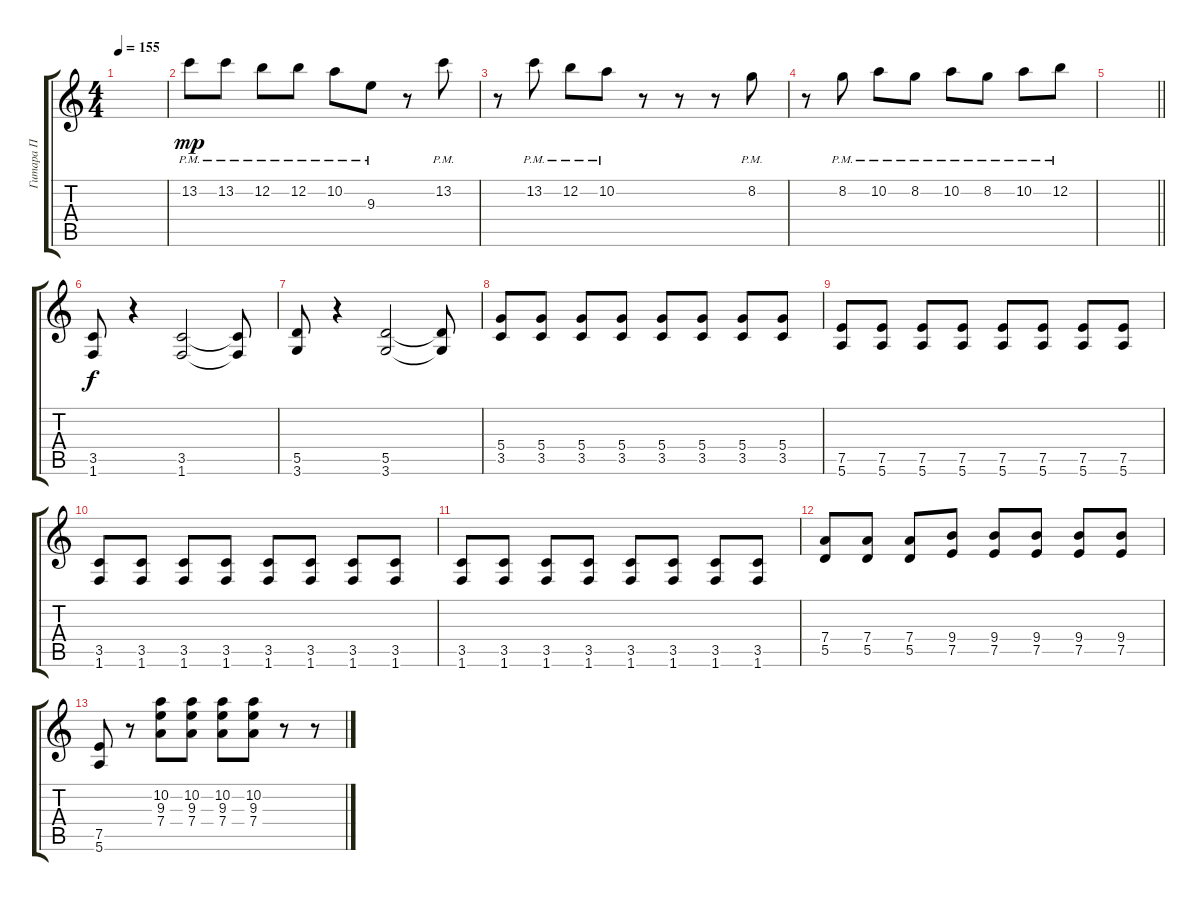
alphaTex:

\track ("Гитара П" "Гитара П") {instrument distortionguitar}
\staff {score tabs}
\tuning (E4 B3 G3 D3 A2 E2) {hide}
\ts (4 4)
\tempo 155
\clef g2
\ks c
|
13.2{pm}.8{dy mp} 13.2{pm}.8 12.2{pm}.8 12.2{pm}.8 10.2{pm}.8 9.3{pm}.8 r.8 13.2{pm}.8 |
r.8 13.2{pm}.8 12.2{pm}.8 10.2{pm}.8 r.8 r.8 r.8 8.2{pm}.8 |
r.8 8.2{pm}.8 10.2{pm}.8 8.2{pm}.8 10.2{pm}.8 8.2{pm}.8 10.2{pm}.8 12.2{pm}.8 |
\barLineRight lightlight
|
\section ("" " ")
(3.5 1.6).8{dy f} r.4 (3.5 1.6).2 (3.5{t} 1.6{t}).8 |
(5.5 3.6).8 r.4 (5.5 3.6).2 (5.5{t} 3.6{t}).8 |
(5.4 3.5).8 (5.4 3.5).8 (5.4 3.5).8 (5.4 3.5).8 (5.4 3.5).8 (5.4 3.5).8 (5.4 3.5).8 (5.4 3.5).8 |
(7.5 5.6).8 (7.5 5.6).8 (7.5 5.6).8 (7.5 5.6).8 (7.5 5.6).8 (7.5 5.6).8 (7.5 5.6).8 (7.5 5.6).8 |
(3.5 1.6).8 (3.5 1.6).8 (3.5 1.6).8 (3.5 1.6).8 (3.5 1.6).8 (3.5 1.6).8 (3.5 1.6).8 (3.5 1.6).8 |
(3.5 1.6).8 (3.5 1.6).8 (3.5 1.6).8 (3.5 1.6).8 (3.5 1.6).8 (3.5 1.6).8 (3.5 1.6).8 (3.5 1.6).8 |
(7.4 5.5).8 (7.4 5.5).8 (7.4 5.5).8 (9.4 7.5).8 (9.4 7.5).8 (9.4 7.5).8 (9.4 7.5).8 (9.4 7.5).8 |
(7.5 5.6).8 r.8 (10.2 9.3 7.4).8 (10.2 9.3 7.4).8 (10.2 9.3 7.4).8 (10.2 9.3 7.4).8 r.8 r.8
